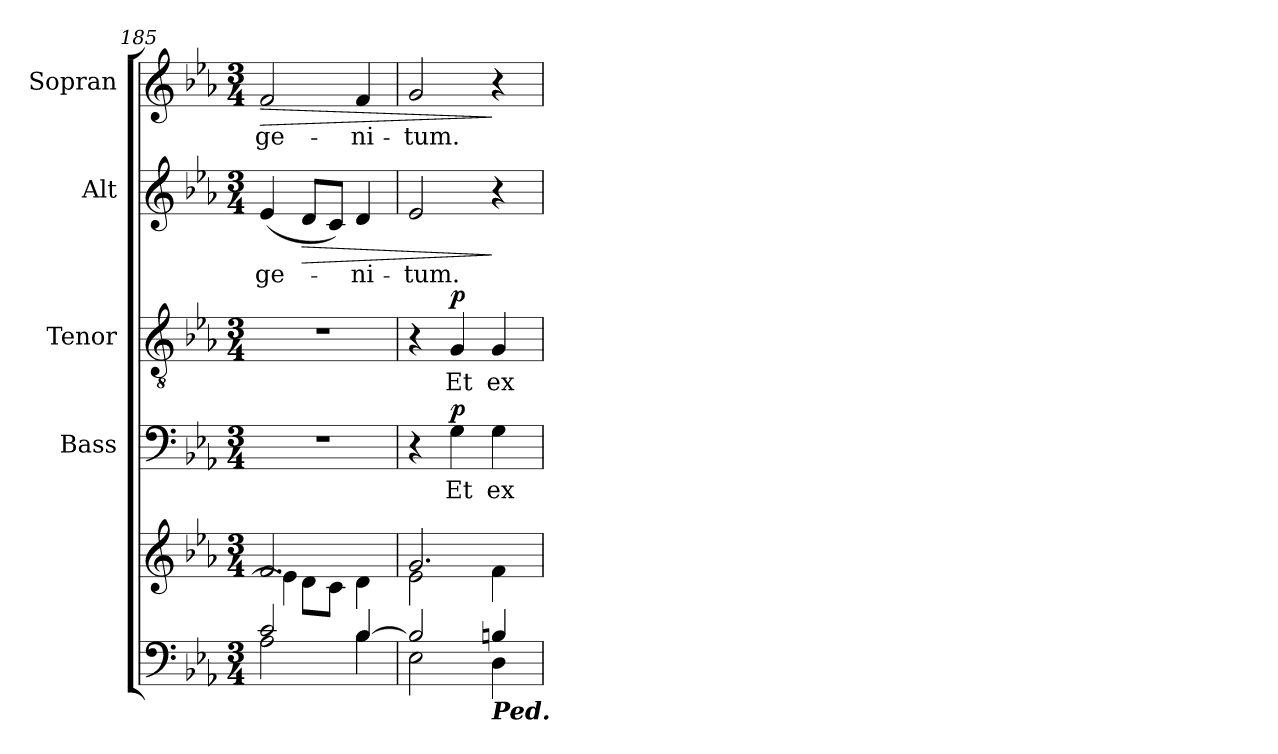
**kern	**kern	**kern	**text	**dynam	**kern	**text	**dynam	**kern	**text	**dynam	**kern	**text	**dynam
*part5	*part5	*part4	*part4	*part4	*part3	*part3	*part3	*part2	*part2	*part2	*part1	*part1	*part1
*staff6	*staff5	*staff4	*staff4	*staff4	*staff3	*staff3	*staff3	*staff2	*staff2	*staff2	*staff1	*staff1	*staff1
*	*	*I"Bass	*	*	*I"Tenor	*	*	*I"Alt	*	*	*I"Sopran	*	*
*	*	*I'B.	*	*	*I'T.	*	*	*I'A.	*	*	*I'S.	*	*
*clefF4	*clefG2	*clefF4	*	*	*clefGv2	*	*	*clefG2	*	*	*clefG2	*	*
*k[b-e-a-]	*k[b-e-a-]	*k[b-e-a-]	*	*	*k[b-e-a-]	*	*	*k[b-e-a-]	*	*	*k[b-e-a-]	*	*
*E-:	*E-:	*E-:	*	*	*E-:	*	*	*E-:	*	*	*E-:	*	*
*M3/4	*M3/4	*M3/4	*	*	*M3/4	*	*	*M3/4	*	*	*M3/4	*	*
=185	=185	=185	=185	=185	=185	=185	=185	=185	=185	=185	=185	=185	=185
*^	*^	*	*	*	*	*	*	*	*	*	*	*	*
!	!	!	!	!	!	!	!	!	!	!	!LO:LY:b	!	!	!LO:LY:b	!LO:HP:b
2c/	2A-\	2.f/	4e-\]	2.r	.	.	2.r	.	.	(<4e-/	-ge-	.	2f/	-ge-	>
!	!	!	!	!	!	!	!	!	!	!	!	!LO:HP:b	!	!	!
.	.	.	8d\L	.	.	.	.	.	.	8d/L	.	>	.	.	.
.	.	.	8c\J	.	.	.	.	.	.	8c/J)	.	.	.	.	.
!	!	!	!	!	!	!	!	!	!	!	!LO:LY:b	!	!	!LO:LY:b	!
[>4B-/	4B-\	.	4d\	.	.	.	.	.	.	4d/	-ni-	.	4f/	-ni-	.
=186	=186	=186	=186	=186	=186	=186	=186	=186	=186	=186	=186	=186	=186	=186	=186
!	!	!	!	!	!	!	!	!	!	!	!LO:LY:b	!	!	!LO:LY:b	!
2B-/]	2E-\	2.g/	2e-\	4r	.	.	4r	.	.	2e-/	-tum.	.	2g/	-tum.	.
!	!	!	!	!	!LO:LY:b	!LO:DY:a	!	!LO:LY:b	!LO:DY:a	!	!	!	!	!	!
.	.	.	.	4G\	Et	p	4G/	Et	p	.	.	.	.	.	.
!LO:TX:b:Bi:t=Ped.	!	!	!	!	!	!	!	!	!	!	!	!	!	!	!
!	!	!	!	!	!LO:LY:b	!	!	!LO:LY:b	!	!	!	!	!	!	!
4Bn/	4D\	.	4f\	4G\	ex	.	4G/	ex	.	4r	.	]	4r	.	]
*v	*v	*	*	*	*	*	*	*	*	*	*	*	*	*	*
*	*v	*v	*	*	*	*	*	*	*	*	*	*	*	*
=	=	=	=	=	=	=	=	=	=	=	=	=	=
*-	*-	*-	*-	*-	*-	*-	*-	*-	*-	*-	*-	*-	*-
